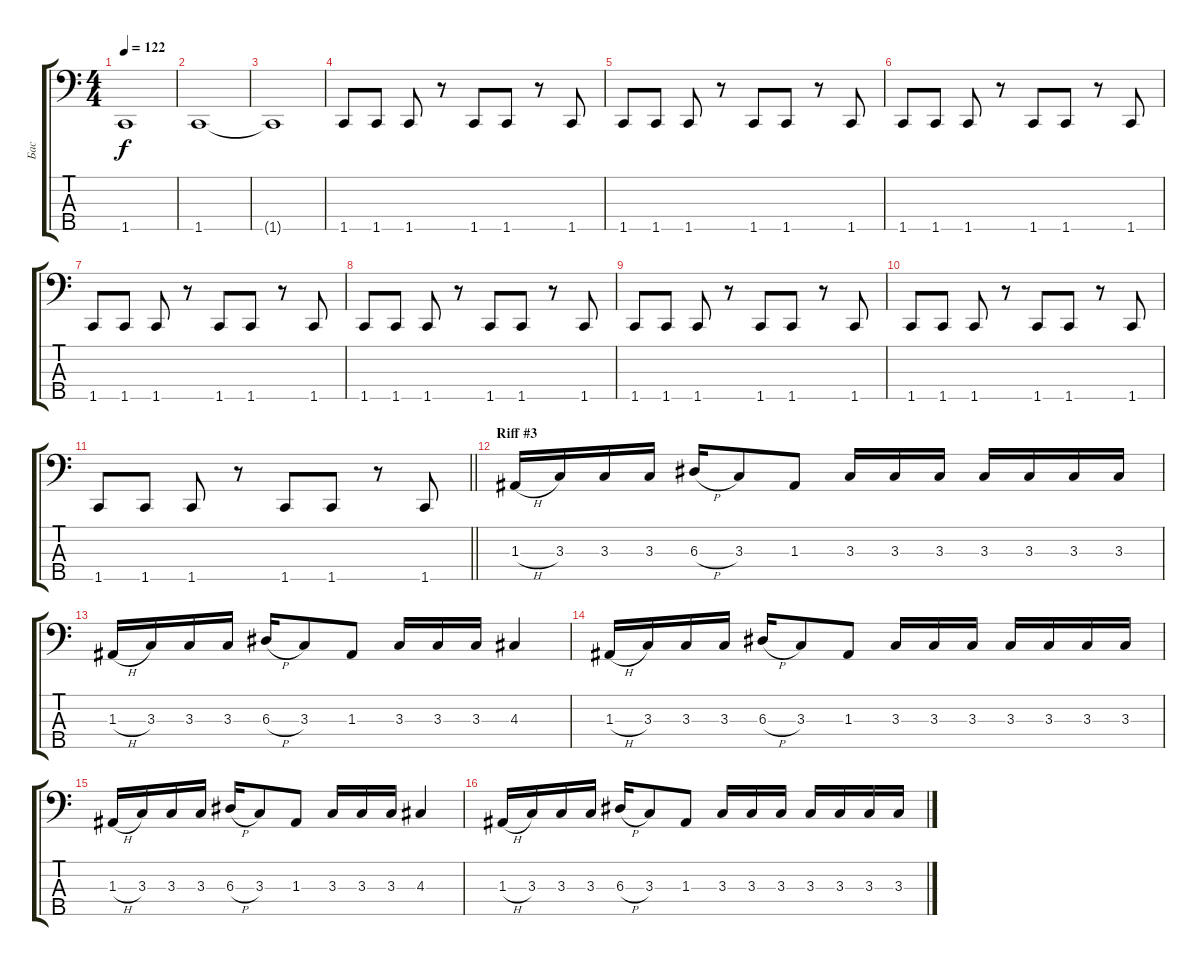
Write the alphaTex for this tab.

\track ("Бас" "Бас") {instrument electricbassfinger}
\staff {score tabs}
\tuning (G2 D2 A1 E1 B0) {hide}
\ts (4 4)
\tempo 122
\clef f4
\ks c
1.5{t}.1{dy f} |
1.5.1 |
1.5{t}.1 |
1.5.8 1.5.8 1.5.8 r.8 1.5.8 1.5.8 r.8 1.5.8 |
1.5.8 1.5.8 1.5.8 r.8 1.5.8 1.5.8 r.8 1.5.8 |
1.5.8 1.5.8 1.5.8 r.8 1.5.8 1.5.8 r.8 1.5.8 |
1.5.8 1.5.8 1.5.8 r.8 1.5.8 1.5.8 r.8 1.5.8 |
1.5.8 1.5.8 1.5.8 r.8 1.5.8 1.5.8 r.8 1.5.8 |
1.5.8 1.5.8 1.5.8 r.8 1.5.8 1.5.8 r.8 1.5.8 |
1.5.8 1.5.8 1.5.8 r.8 1.5.8 1.5.8 r.8 1.5.8 |
\barLineRight lightlight
1.5.8 1.5.8 1.5.8 r.8 1.5.8 1.5.8 r.8 1.5.8 |
\section ("" "Riff #3")
1.3{h}.16 3.3.16 3.3.16 3.3.16 6.3{h}.16 3.3.8 1.3.8 3.3.16 3.3.16 3.3.16 3.3.16 3.3.16 3.3.16 3.3.16 |
1.3{h}.16 3.3.16 3.3.16 3.3.16 6.3{h}.16 3.3.8 1.3.8 3.3.16 3.3.16 3.3.16 4.3.4 |
1.3{h}.16 3.3.16 3.3.16 3.3.16 6.3{h}.16 3.3.8 1.3.8 3.3.16 3.3.16 3.3.16 3.3.16 3.3.16 3.3.16 3.3.16 |
1.3{h}.16 3.3.16 3.3.16 3.3.16 6.3{h}.16 3.3.8 1.3.8 3.3.16 3.3.16 3.3.16 4.3.4 |
1.3{h}.16 3.3.16 3.3.16 3.3.16 6.3{h}.16 3.3.8 1.3.8 3.3.16 3.3.16 3.3.16 3.3.16 3.3.16 3.3.16 3.3.16
